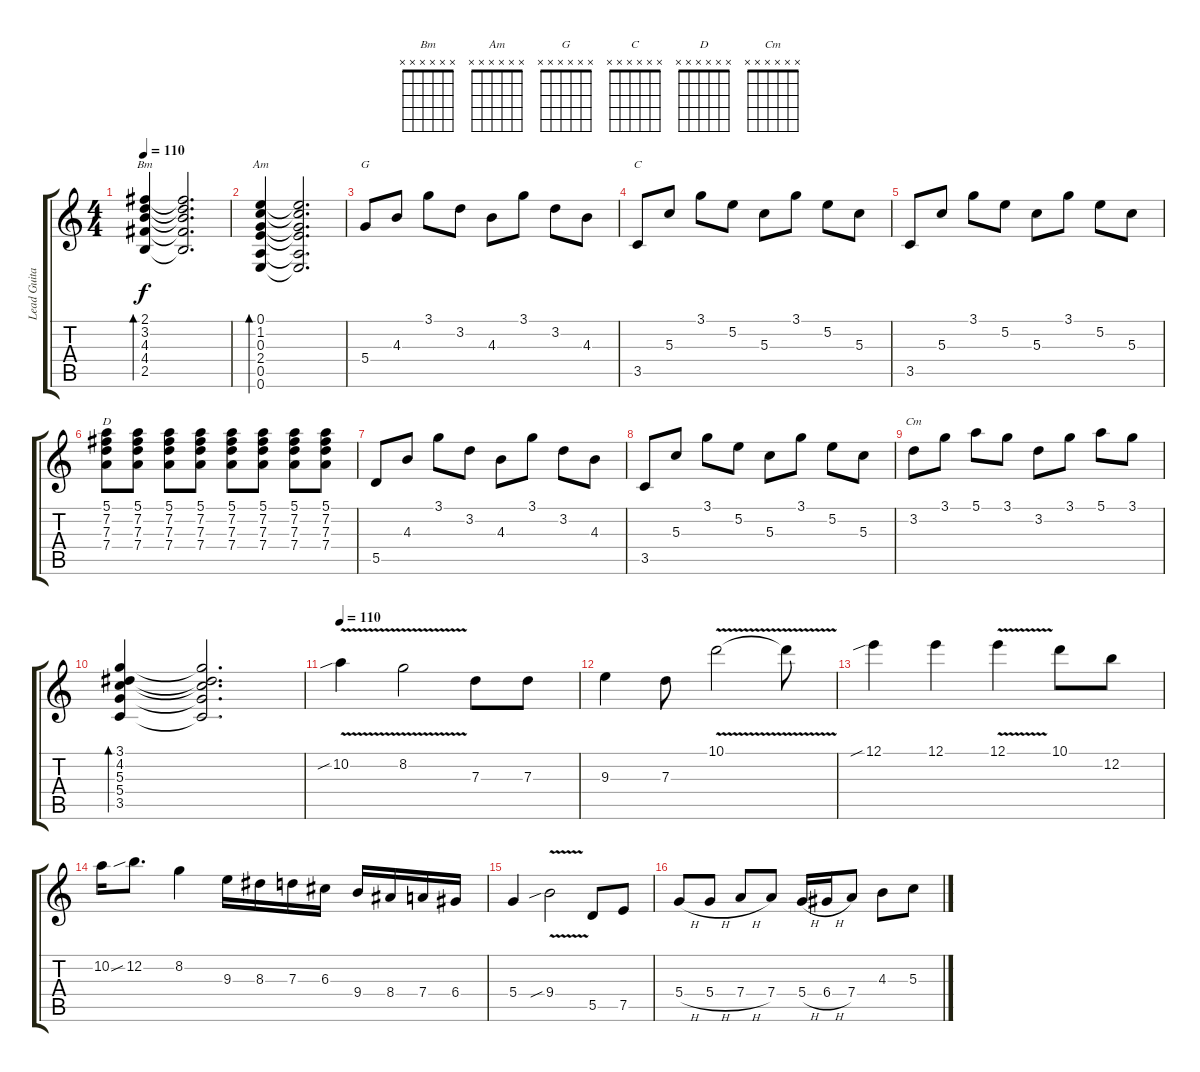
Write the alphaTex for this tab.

\track ("Lead Guitar" "Lead Guita") {instrument acousticguitarsteel}
\staff {score tabs}
\tuning (E4 B3 G3 D3 A2 E2) {hide}
\chord ("Bm" x x x x x x)
\chord ("Am" x x x x x x)
\chord ("G" x x x x x x)
\chord ("C" x x x x x x)
\chord ("D" x x x x x x)
\chord ("Cm" x x x x x x)
\ts (4 4)
\tempo 110
\clef g2
\ks c
(2.1 3.2 4.3 4.4 2.5).4{bd 480 ch "Bm" dy f} (2.1{t} 3.2{t} 4.3{t} 4.4{t} 2.5{t}).2{d} |
(0.1 1.2 0.3 2.4 0.5 0.6).4{bd 480 ch "Am"} (0.1{t} 1.2{t} 0.3{t} 2.4{t} 0.5{t} 0.6{t}).2{d} |
5.4.8{ch "G"} 4.3.8 3.1.8 3.2.8 4.3.8 3.1.8 3.2.8 4.3.8 |
3.5.8{ch "C"} 5.3.8 3.1.8 5.2.8 5.3.8 3.1.8 5.2.8 5.3.8 |
3.5.8 5.3.8 3.1.8 5.2.8 5.3.8 3.1.8 5.2.8 5.3.8 |
(5.1 7.2 7.3 7.4).8{ch "D"} (5.1 7.2 7.3 7.4).8 (5.1 7.2 7.3 7.4).8 (5.1 7.2 7.3 7.4).8 (5.1 7.2 7.3 7.4).8 (5.1 7.2 7.3 7.4).8 (5.1 7.2 7.3 7.4).8 (5.1 7.2 7.3 7.4).8 |
5.5.8 4.3.8 3.1.8 3.2.8 4.3.8 3.1.8 3.2.8 4.3.8 |
3.5.8 5.3.8 3.1.8 5.2.8 5.3.8 3.1.8 5.2.8 5.3.8 |
3.2.8{ch "Cm"} 3.1.8 5.1.8 3.1.8 3.2.8 3.1.8 5.1.8 3.1.8 |
(3.1 4.2 5.3 5.4 3.5).4{bd 480} (3.1{t} 4.2{t} 5.3{t} 5.4{t} 3.5{t}).2{d} |
\tempo 110
10.2{v sib}.4{volume 16 balance 8 instrument overdrivenguitar} 8.2{v}.2 7.3.8 7.3.8 |
9.3.4 7.3.8 10.1{v}.2 10.1{t}.8 |
12.1{sib}.4 12.1.4 12.1{v}.4 10.1.8 12.2.8 |
10.2.16 12.2{sib}.8{d} 8.2.4 9.3.16 8.3.16 7.3.16 6.3.16 9.4.16 8.4.16 7.4.16 6.4.16 |
5.4.4 9.4{v sib}.2 5.5.8 7.5.8 |
5.4{h}.8 5.4{h}.8 7.4{h}.8 7.4.8 5.4{h}.16 6.4{h}.16 7.4.8 4.3.8 5.3.8
